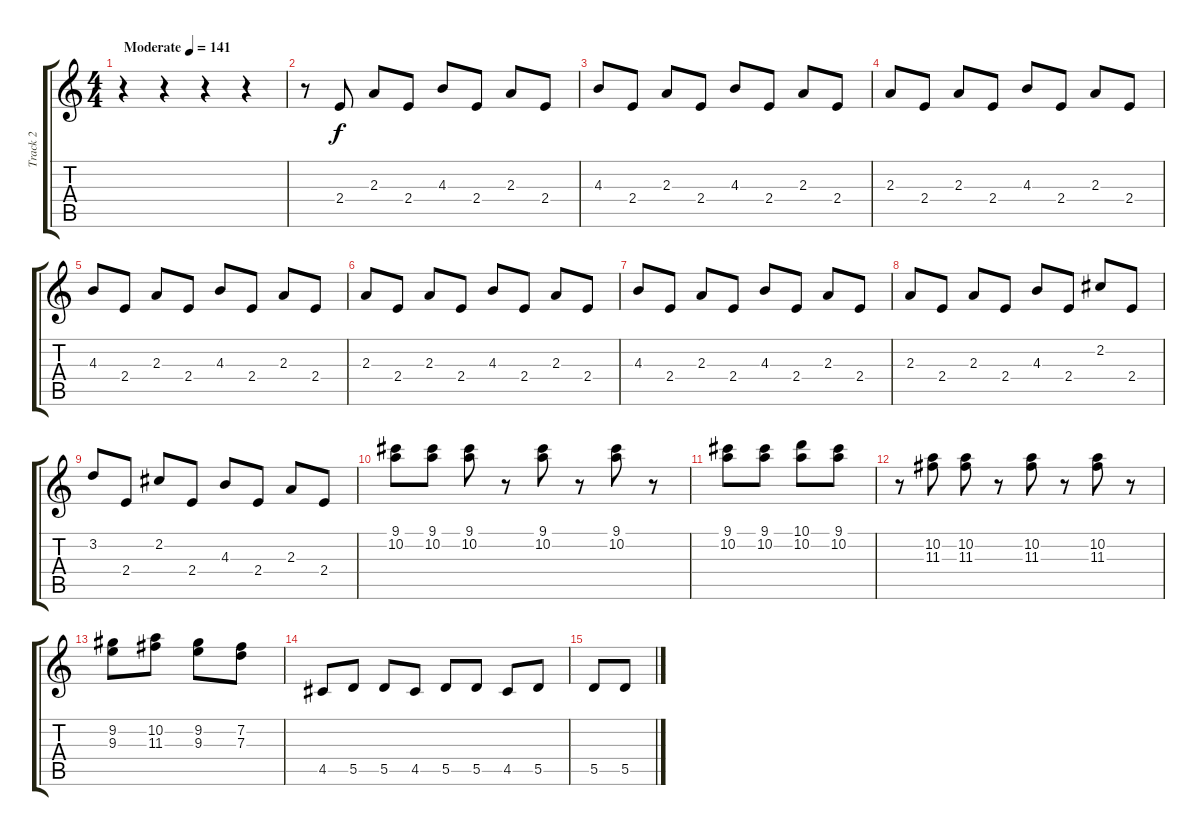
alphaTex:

\track ("Track 2" "Track 2") {instrument electricguitarclean}
\staff {score tabs}
\tuning (E4 B3 G3 D3 A2 E2) {hide}
\ts (4 4)
\tempo (141 "Moderate")
\clef g2
\ks c
r.4{dy f instrument electricguitarclean} r.4 r.4 r.4 |
r.8 2.4.8 2.3.8 2.4.8 4.3.8 2.4.8 2.3.8 2.4.8 |
4.3.8 2.4.8 2.3.8 2.4.8 4.3.8 2.4.8 2.3.8 2.4.8 |
2.3.8 2.4.8 2.3.8 2.4.8 4.3.8 2.4.8 2.3.8 2.4.8 |
4.3.8 2.4.8 2.3.8 2.4.8 4.3.8 2.4.8 2.3.8 2.4.8 |
2.3.8 2.4.8 2.3.8 2.4.8 4.3.8 2.4.8 2.3.8 2.4.8 |
4.3.8 2.4.8 2.3.8 2.4.8 4.3.8 2.4.8 2.3.8 2.4.8 |
2.3.8 2.4.8 2.3.8 2.4.8 4.3.8 2.4.8 2.2.8 2.4.8 |
3.2.8 2.4.8 2.2.8 2.4.8 4.3.8 2.4.8 2.3.8 2.4.8 |
(9.1 10.2).8{volume 8 balance 0 instrument distortionguitar} (9.1 10.2).8 (9.1 10.2).8 r.8 (9.1 10.2).8 r.8 (9.1 10.2).8 r.8 |
(9.1 10.2).8 (9.1 10.2).8 (10.1 10.2).8 (9.1 10.2).8 |
r.8 (10.2 11.3).8 (10.2 11.3).8 r.8 (10.2 11.3).8 r.8 (10.2 11.3).8 r.8 |
(9.2 9.3).8 (10.2 11.3).8 (9.2 9.3).8 (7.2 7.3).8 |
4.5.8{volume 14 balance 9} 5.5.8 5.5.8 4.5.8 5.5.8 5.5.8 4.5.8 5.5.8 |
5.5.8 5.5.8
